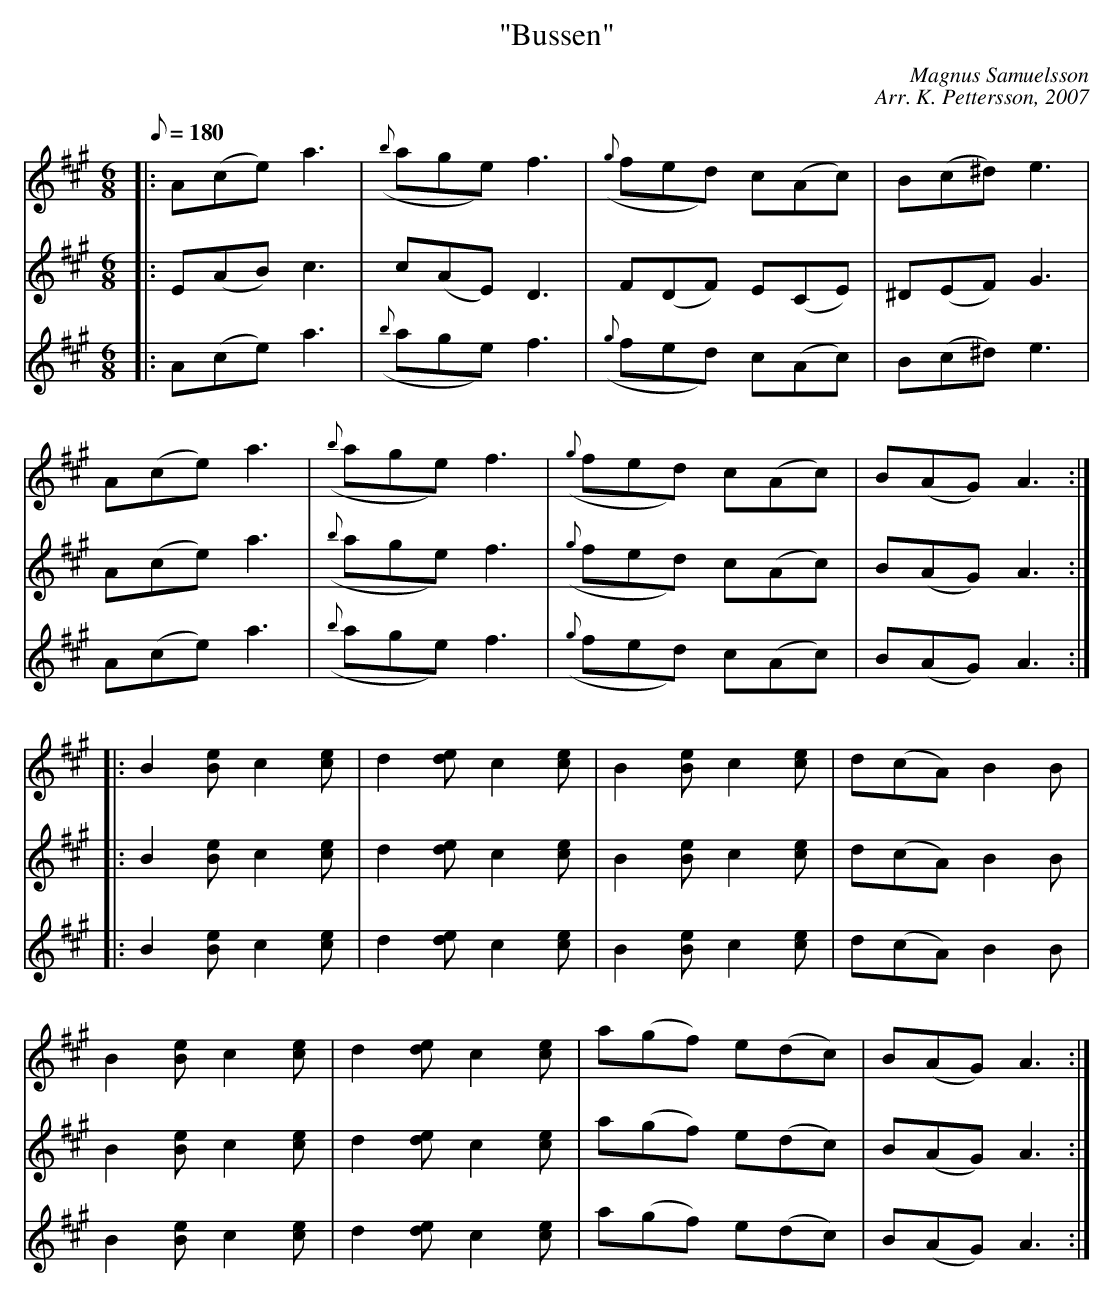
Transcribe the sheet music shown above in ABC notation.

X:1
T: "Bussen"
C: Magnus Samuelsson
C: Arr. K. Pettersson, 2007
M: 6/8
L: 1/8
K: A
Q: 180
[V:1] |: A(ce) a3 | ({b}age) f3 | ({g}fed) c(Ac) | B(c^d) e3 |
[V:2] |: E(AB) c3 | c(AE) D3 | F(DF) E(CE) | ^D(EF) G3 |
[V:3] |: A(ce) a3 | ({b}age) f3 | ({g}fed) c(Ac) | B(c^d) e3 |
[V:1] A(ce) a3 | ({b}age) f3 | ({g}fed) c(Ac) | B(AG) A3:|
[V:2] A(ce) a3 | ({b}age) f3 | ({g}fed) c(Ac) | B(AG) A3:|
[V:3] A(ce) a3 | ({b}age) f3 | ({g}fed) c(Ac) | B(AG) A3:|
[V:1] |: B2[Be] c2[ce] | d2[de] c2[ce] | B2[Be] c2[ce] | d(cA) B2B |
[V:2] |: B2[Be] c2[ce] | d2[de] c2[ce] | B2[Be] c2[ce] | d(cA) B2B |
[V:3] |: B2[Be] c2[ce] | d2[de] c2[ce] | B2[Be] c2[ce] | d(cA) B2B |
[V:1] B2[Be] c2[ce] | d2[de] c2[ce] | a(gf) e(dc) | B(AG) A3 :|
[V:2] B2[Be] c2[ce] | d2[de] c2[ce] | a(gf) e(dc) | B(AG) A3 :|
[V:3] B2[Be] c2[ce] | d2[de] c2[ce] | a(gf) e(dc) | B(AG) A3 :|
